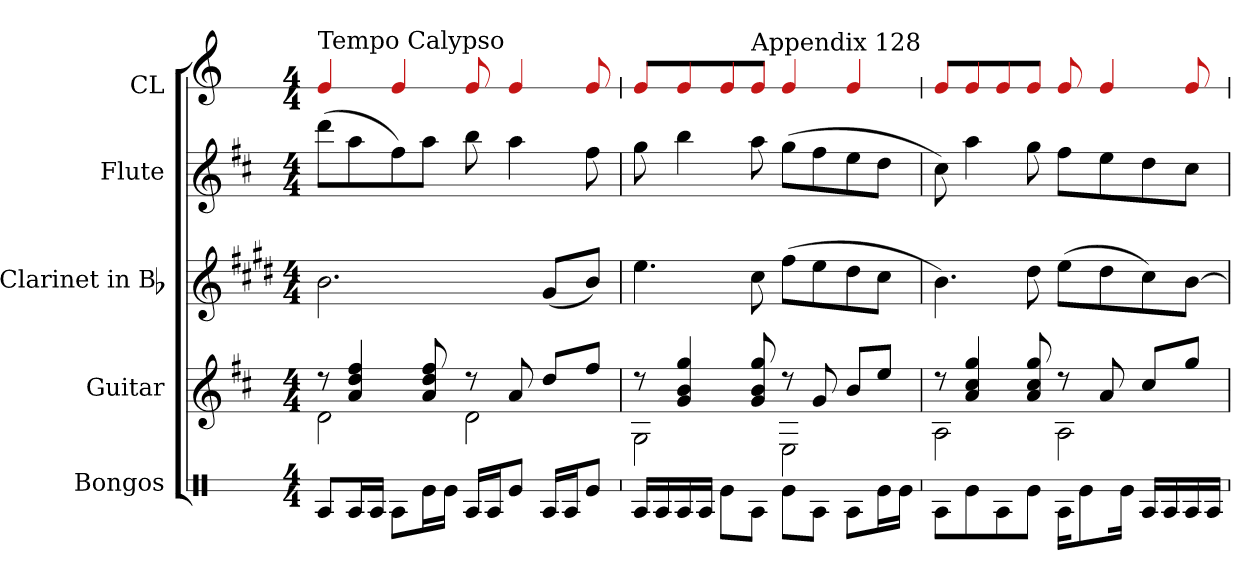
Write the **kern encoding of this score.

**kern	**kern	**kern	**kern	**kern
*part5	*part4	*part3	*part2	*part1
*staff5	*staff4	*staff3	*staff2	*staff1
*I"Bongos	*I"Guitar	*I"Clarinet in Bb	*I"Flute	*I"CL
*I'Bongos	*I'Gtr.	*I'Cl.	*I'Fl.	*I'CL
!!LO:PB:g=z
*stria2	*	*	*	*stria1
*clefX	*clefG2	*clefG2	*clefG2	*clefG2
*	*ITrd7c12	*ITrd1c2	*	*
*k[]	*k[f#c#]	*k[f#c#]	*k[f#c#]	*k[]
*C:	*D:	*D:	*D:	*C:
*M4/4	*M4/4	*M4/4	*M4/4	*M4/4
*MM120	*MM120	*MM120	*MM120	*MM120
=1	=1	=1	=1	=1
*	*^	*	*	*
!	!	!	!	!	!LO:TX:a:t=Tempo  Calypso
8RAi/L	8r	2Di\	2.ai\	(8dddi\L	4Rei/
16RAi/L	4Ai/ 4di 4f#i	.	.	8aai\	.
16RAi/JJ	.	.	.	.	.
8RAi\L	.	.	.	8ff#i\)	4Rei/
16Rei\L	8Ai/ 8di 8f#i	.	.	8aai\J	.
16Rei\JJ	.	.	.	.	.
16RAi/LL	8r	2Di\	.	8bbi\	8Rei/
16RAi/J	.	.	.	.	.
8Rei/J	8Ai/	.	.	4aai\	4Rei/
16RAi/LL	8di/L	.	(8f#i/L	.	.
16RAi/J	.	.	.	.	.
8Rei/J	8f#i/J	.	8ai/J)	8ff#i\	8Rei/
=2	=2	=2	=2	=2	=2
16RAi/LL	8r	2GGi\	4.ddi\	8ggi\	8Rei/L
16RAi/	.	.	.	.	.
16RAi/	4Gi/ 4Bi 4gi	.	.	4bbi\	8Rei/
16RAi/JJ	.	.	.	.	.
8Rei\L	.	.	.	.	8Rei/
!	!	!	!	!	!LO:TX:a:t=Appendix 128
8RAi\J	8Gi/ 8Bi 8gi	.	8bi\	8aai\	8Rei/J
8Rei\L	8r	2EEi\	(8eei\L	(8ggi\L	4Rei/
8RAi\J	8Gi/	.	8ddi\	8ff#i\	.
8RAi\L	8Bi/L	.	8cc#i\	8eei\	4Rei/
16Rei\L	8ei/J	.	8bi\J	8ddi\J	.
16Rei\JJ	.	.	.	.	.
=3	=3	=3	=3	=3	=3
8RAi\L	8r	2AAi\	4.ai\)	8cc#i\)	8Rei/L
8Rei\	4Ai/ 4c#i 4gi	.	.	4aai\	8Rei/
8RAi\	.	.	.	.	8Rei/
8Rei\J	8Ai/ 8c#i 8gi	.	8cc#i\	8ggi\	8Rei/J
16RAi\KL	8r	2AAi\	(8ddi\L	8ff#i\L	8Rei/
8Rei\	.	.	.	.	.
.	8Ai/	.	8cc#i\	8eei\	4Rei/
16Rei\Jk	.	.	.	.	.
16RAi/LL	8c#i/L	.	8bi\)	8ddi\	.
16RAi/	.	.	.	.	.
16RAi/	8gi/J	.	[8ai\J	8cc#i\J	8Rei/
16RAi/JJ	.	.	.	.	.
*	*v	*v	*	*	*
=	=	=	=	=
*-	*-	*-	*-	*-
